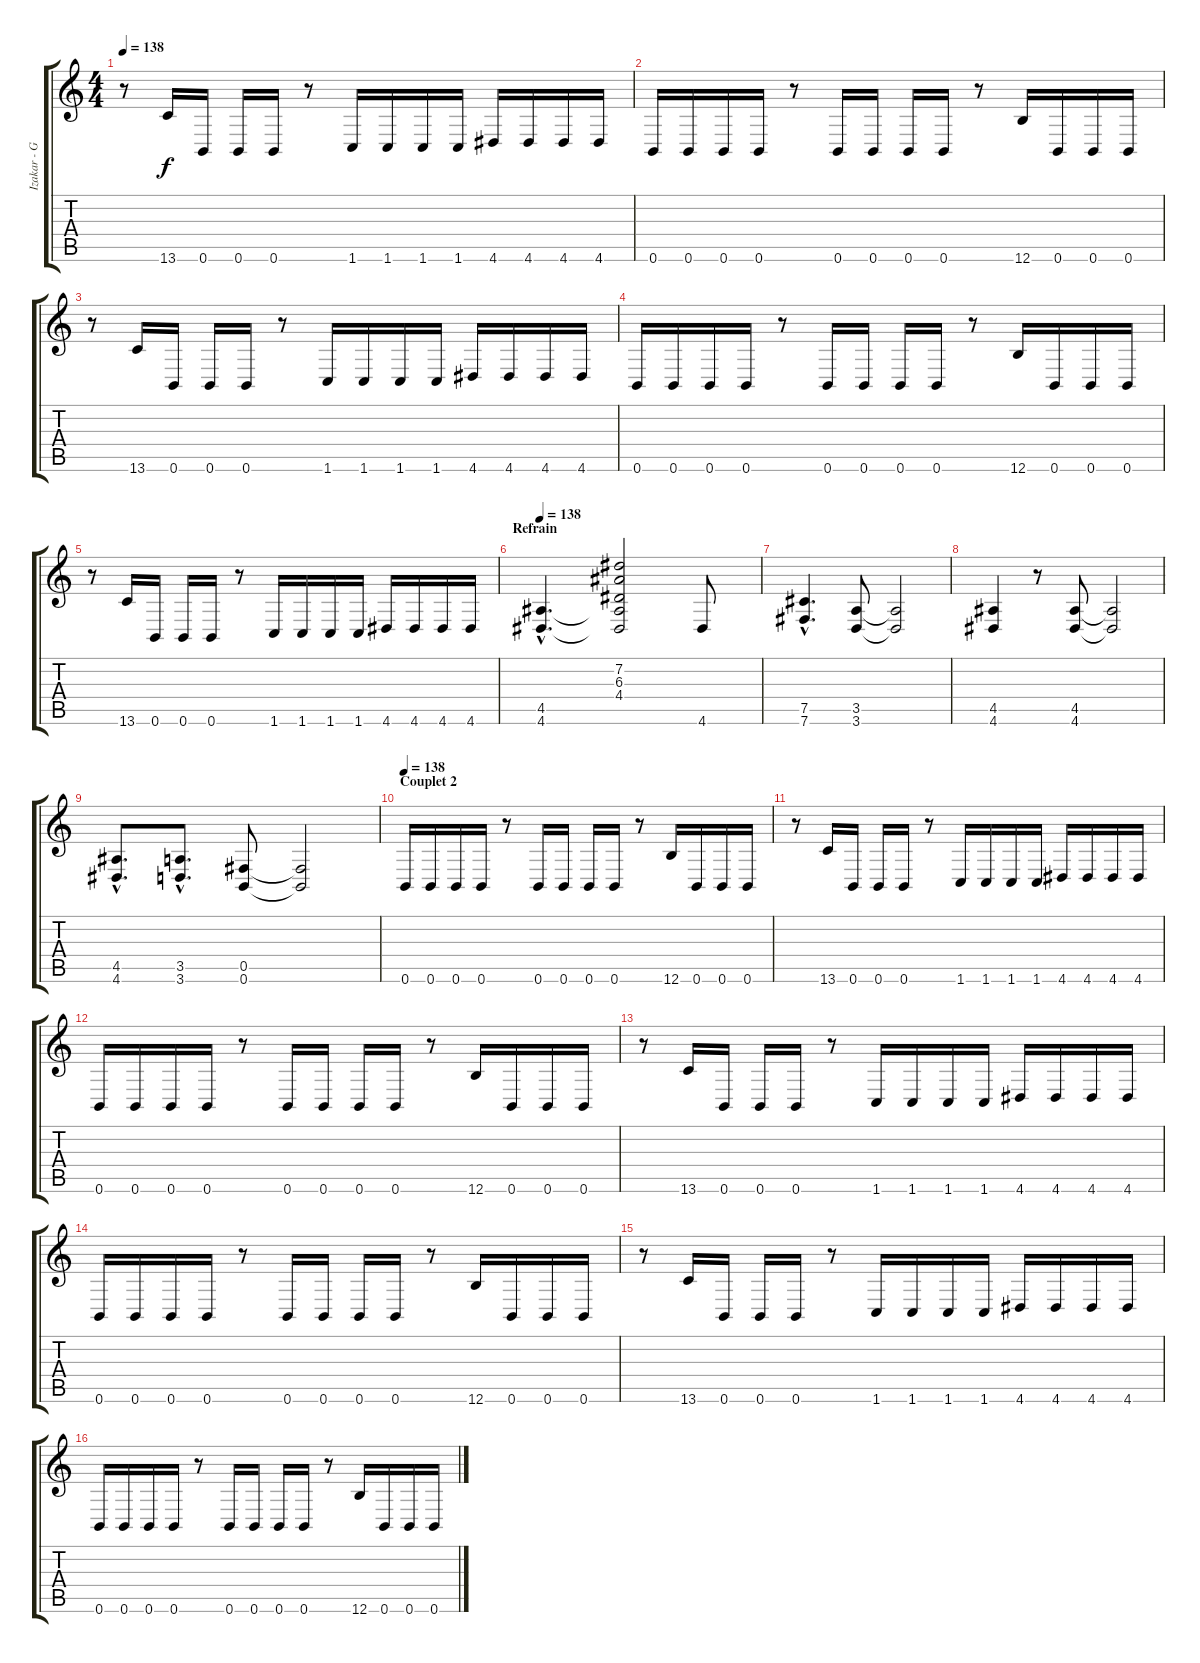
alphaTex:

\track ("Izakar - Guitare" "Izakar - G") {instrument distortionguitar}
\staff {score tabs}
\tuning (Db4 Ab3 E3 B2 Gb2 B1) {hide}
\ts (4 4)
\tempo 138
\clef g2
\ks c
r.8{dy f} 13.6.16 0.6.16 0.6.16 0.6.16 r.8 1.6.16 1.6.16 1.6.16 1.6.16 4.6.16 4.6.16 4.6.16 4.6.16 |
0.6.16 0.6.16 0.6.16 0.6.16 r.8 0.6.16 0.6.16 0.6.16 0.6.16 r.8 12.6.16 0.6.16 0.6.16 0.6.16 |
r.8 13.6.16 0.6.16 0.6.16 0.6.16 r.8 1.6.16 1.6.16 1.6.16 1.6.16 4.6.16 4.6.16 4.6.16 4.6.16 |
0.6.16 0.6.16 0.6.16 0.6.16 r.8 0.6.16 0.6.16 0.6.16 0.6.16 r.8 12.6.16 0.6.16 0.6.16 0.6.16 |
r.8 13.6.16 0.6.16 0.6.16 0.6.16 r.8 1.6.16 1.6.16 1.6.16 1.6.16 4.6.16 4.6.16 4.6.16 4.6.16 |
\section ("" "Refrain")
\tempo 138
(4.5{hac} 4.6{hac}).4{d volume 12 balance 2 instrument distortionguitar} (7.2 6.3 4.4 4.5{t} 4.6{t}).2 4.6.8 |
(7.5{hac} 7.6{hac}).4{d} (3.5 3.6).8 (3.5{t} 3.6{t}).2 |
(4.5 4.6).4 r.8 (4.5 4.6).8 (4.5{t} 4.6{t}).2 |
(4.5{hac} 4.6{hac}).8{d} (3.5{hac} 3.6{hac}).8{d} (0.5 0.6).8 (0.5{t} 0.6{t}).2 |
\section ("" "Couplet 2")
\tempo 138
0.6.16{volume 12 balance 2 instrument distortionguitar} 0.6.16 0.6.16 0.6.16 r.8 0.6.16 0.6.16 0.6.16 0.6.16 r.8 12.6.16 0.6.16 0.6.16 0.6.16 |
r.8 13.6.16 0.6.16 0.6.16 0.6.16 r.8 1.6.16 1.6.16 1.6.16 1.6.16 4.6.16 4.6.16 4.6.16 4.6.16 |
0.6.16 0.6.16 0.6.16 0.6.16 r.8 0.6.16 0.6.16 0.6.16 0.6.16 r.8 12.6.16 0.6.16 0.6.16 0.6.16 |
r.8 13.6.16 0.6.16 0.6.16 0.6.16 r.8 1.6.16 1.6.16 1.6.16 1.6.16 4.6.16 4.6.16 4.6.16 4.6.16 |
0.6.16 0.6.16 0.6.16 0.6.16 r.8 0.6.16 0.6.16 0.6.16 0.6.16 r.8 12.6.16 0.6.16 0.6.16 0.6.16 |
r.8 13.6.16 0.6.16 0.6.16 0.6.16 r.8 1.6.16 1.6.16 1.6.16 1.6.16 4.6.16 4.6.16 4.6.16 4.6.16 |
0.6.16 0.6.16 0.6.16 0.6.16 r.8 0.6.16 0.6.16 0.6.16 0.6.16 r.8 12.6.16 0.6.16 0.6.16 0.6.16
